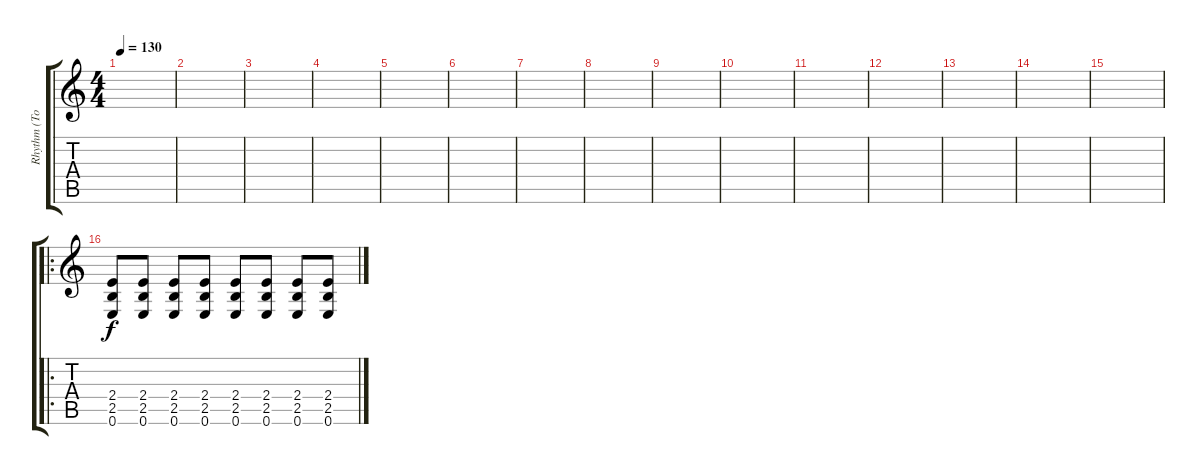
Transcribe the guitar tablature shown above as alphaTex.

\track ("Rhythm (Tom)" "Rhythm (To") {instrument overdrivenguitar}
\staff {score tabs}
\tuning (E4 B3 G3 D3 A2 E2) {hide}
\ts (4 4)
\tempo 130
\clef g2
\ks c
|
|
|
|
|
|
|
|
|
|
|
|
|
|
|
\ro
(2.4 2.5 0.6).8 (2.4 2.5 0.6).8 (2.4 2.5 0.6).8 (2.4 2.5 0.6).8 (2.4 2.5 0.6).8 (2.4 2.5 0.6).8 (2.4 2.5 0.6).8 (2.4 2.5 0.6).8
